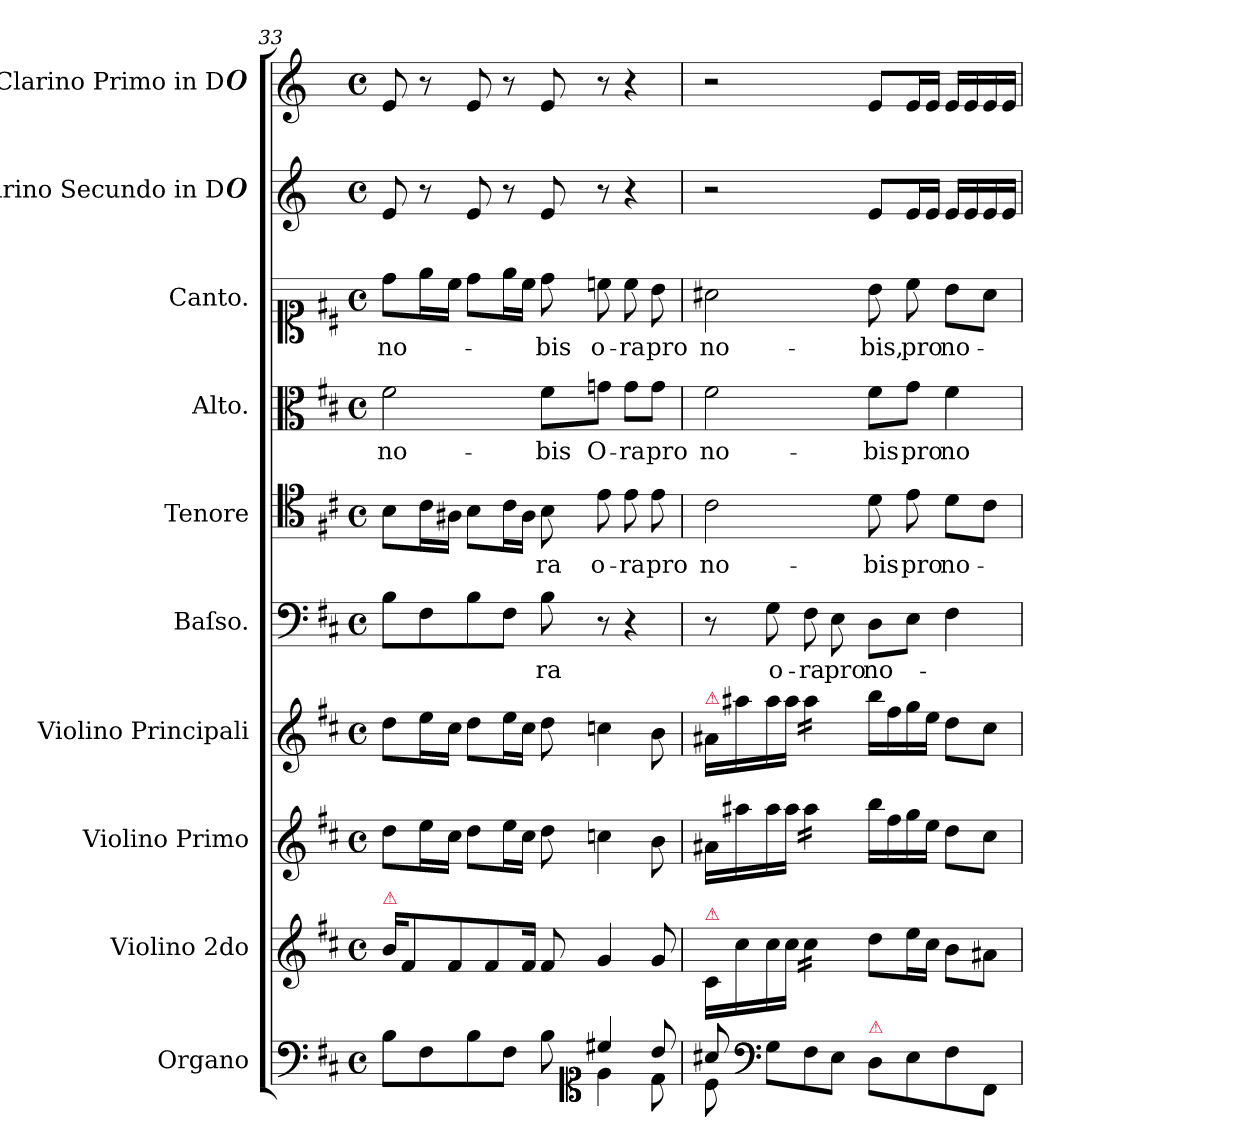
**kern	**kern	**kern	**kern	**kern	**text	**kern	**text	**kern	**text	**kern	**text	**kern	**kern
*part10	*part9	*part8	*part7	*part6	*part6	*part5	*part5	*part4	*part4	*part3	*part3	*part2	*part1
*staff10	*staff9	*staff8	*staff7	*staff6	*staff6	*staff5	*staff5	*staff4	*staff4	*staff3	*staff3	*staff2	*staff1
*I"Organo	*I"Violino 2do	*I"Violino Primo	*I"Violino Principali	*I"Baſso.	*	*I"Tenore	*	*I"Alto.	*	*I"Canto.	*	*I"Clarino Secundo in D#	*I"Clarino Primo in D#
*I'org	*I'vl 2	*I'vl 1	*I'vl princ	*I'B	*	*I'T	*	*I'A	*	*	*	*I'Clno 2	*I'Clno 1
*clefF4	*clefG2	*clefG2	*clefG2	*clefF4	*	*clefC4	*	*clefC3	*	*clefC1	*	*clefG2	*clefG2
*	*	*	*	*	*	*	*	*	*	*	*	*ITrd-1c-2	*ITrd-1c-2
*k[f#c#]	*k[f#c#]	*k[f#c#]	*k[f#c#]	*k[f#c#]	*	*k[f#c#]	*	*k[f#c#]	*	*k[f#c#]	*	*k[f#c#]	*k[f#c#]
*M4/4	*M4/4	*M4/4	*M4/4	*M4/4	*	*M4/4	*	*M4/4	*	*M4/4	*	*M4/4	*M4/4
*met(c)	*met(c)	*met(c)	*met(c)	*met(c)	*	*met(c)	*	*met(c)	*	*met(c)	*	*met(c)	*met(c)
=33	=33	=33	=33	=33	=33	=33	=33	=33	=33	=33	=33	=33	=33
*^	*	*	*	*	*	*	*	*	*	*	*	*	*
!	!	!LO:TX:a:color=crimson:t=⚠	!	!	!	!	!	!	!	!	!	!	!	!
8B\L	2rEEyy	16b\KL	8dd\L	8dd\L	8B\L	.	8B\L	.	2f#\	no-	8dd\L	no-	8f#/	8f#/
.	.	8f#/	.	.	.	.	.	.	.	.	.	.	.	.
8F#\	.	.	16ee\L	16ee\L	8F#\	.	16c#\L	.	.	.	16ee\L	.	8r	8r
.	.	8f#/	16cc#\JJ	16cc#\JJ	.	.	16A#X\JJ	.	.	.	16cc#\JJ	.	.	.
8B\	.	.	8dd\L	8dd\L	8B\	.	8B\L	.	.	.	8dd\L	.	8f#/	8f#/
.	.	8f#/	.	.	.	.	.	.	.	.	.	.	.	.
8F#\J	.	.	16ee\L	16ee\L	8F#\J	.	16c#\L	.	.	.	16ee\L	.	8r	8r
.	.	16f#/Jk	16cc#\JJ	16cc#\JJ	.	.	16A#\JJ	.	.	.	16cc#\JJ	.	.	.
8B\	8rEEyy	8f#/	8dd\	8dd\	8B\	-ra	8B\	-ra	8f#\L	-bis	8dd\	-bis	8f#/	8f#/
*clefC1	*	*	*	*	*	*	*	*	*	*	*	*	*	*
4cc#X/	4e\	4g/	4ccn\	4ccn\	8r	.	8e\	o-	8gn\J	O-	8ccn\	o-	8r	8r
.	.	.	.	.	4r	.	8e\	-ra	8g\L	-ra	8cc\	-ra	4r	4r
8b/	8d\	8g/	8b\	8b\	.	.	8e\	pro	8g\J	pro	8b\	pro	.	.
=34	=34	=34	=34	=34	=34	=34	=34	=34	=34	=34	=34	=34	=34	=34
!	!	!	!	!LO:TX:a:color=crimson:t=⚠	!	!	!	!	!	!	!	!	!	!
!	!	!LO:TX:a:color=crimson:t=⚠	!	!	!	!	!	!	!	!	!	!	!	!
8a#X/	8c#\	16c#/LL	16a#X\LL	16a#X/LL	8r	.	2c#\	no-	2f#\	no-	2a#X\	no-	2r	2r
.	.	16cc#\	16aa#X\	16aa#X\	.	.	.	.	.	.	.	.	.	.
*clefF4	*	*	*	*	*	*	*	*	*	*	*	*	*	*
8G\L	8rEEyy	16cc#\	16aa#\	16aa#\	8G\	o-	.	.	.	.	.	.	.	.
.	.	16cc#\JJ	16aa#\JJ	16aa#\JJ	.	.	.	.	.	.	.	.	.	.
*	*	*tremolo	*	*	*	*	*	*	*	*	*	*	*	*
*	*	*	*tremolo	*	*	*	*	*	*	*	*	*	*	*
*	*	*	*	*tremolo	*	*	*	*	*	*	*	*	*	*
8F#\	4rEEyy	16cc#\LL	16aa#\LL	16aa#\LL	8F#\	-ra	.	.	.	.	.	.	.	.
.	.	16cc#\	16aa#\	16aa#\	.	.	.	.	.	.	.	.	.	.
8E\J	.	16cc#\	16aa#\	16aa#\	8E\	pro	.	.	.	.	.	.	.	.
.	.	16cc#\JJ	16aa#\JJ	16aa#\JJ	.	.	.	.	.	.	.	.	.	.
*	*	*	*	*Xtremolo	*	*	*	*	*	*	*	*	*	*
*	*	*	*Xtremolo	*	*	*	*	*	*	*	*	*	*	*
*	*	*Xtremolo	*	*	*	*	*	*	*	*	*	*	*	*
!LO:TX:a:color=crimson:t=⚠	!	!	!	!	!	!	!	!	!	!	!	!	!	!
8D\L	2rEEyy	8dd\L	16bb\LL	16bb\LL	8D\L	no-	8d\	-bis	8f#\L	-bis	8b\	-bis,	8f#/L	8f#/L
.	.	.	16ff#\	16ff#\	.	.	.	.	.	.	.	.	.	.
8E\	.	16ee\L	16gg\	16gg\	8E\J	.	8e\	pro	8g\J	pro	8cc#\	pro	16f#/L	16f#/L
.	.	16cc#\JJ	16ee\JJ	16ee\JJ	.	.	.	.	.	.	.	.	16f#/JJ	16f#/JJ
8F#\	.	8b\L	8dd\L	8dd\L	4F#\	.	8d\L	no-	4f#\	no-	8b\L	no-	16f#/LL	16f#/LL
.	.	.	.	.	.	.	.	.	.	.	.	.	16f#/	16f#/
8FF#/J	.	8a#X\J	8cc#\J	8cc#\J	.	.	8c#\J	.	.	.	8a#\J	.	16f#/	16f#/
.	.	.	.	.	.	.	.	.	.	.	.	.	16f#/JJ	16f#/JJ
*v	*v	*	*	*	*	*	*	*	*	*	*	*	*	*
=	=	=	=	=	=	=	=	=	=	=	=	=	=
*-	*-	*-	*-	*-	*-	*-	*-	*-	*-	*-	*-	*-	*-
